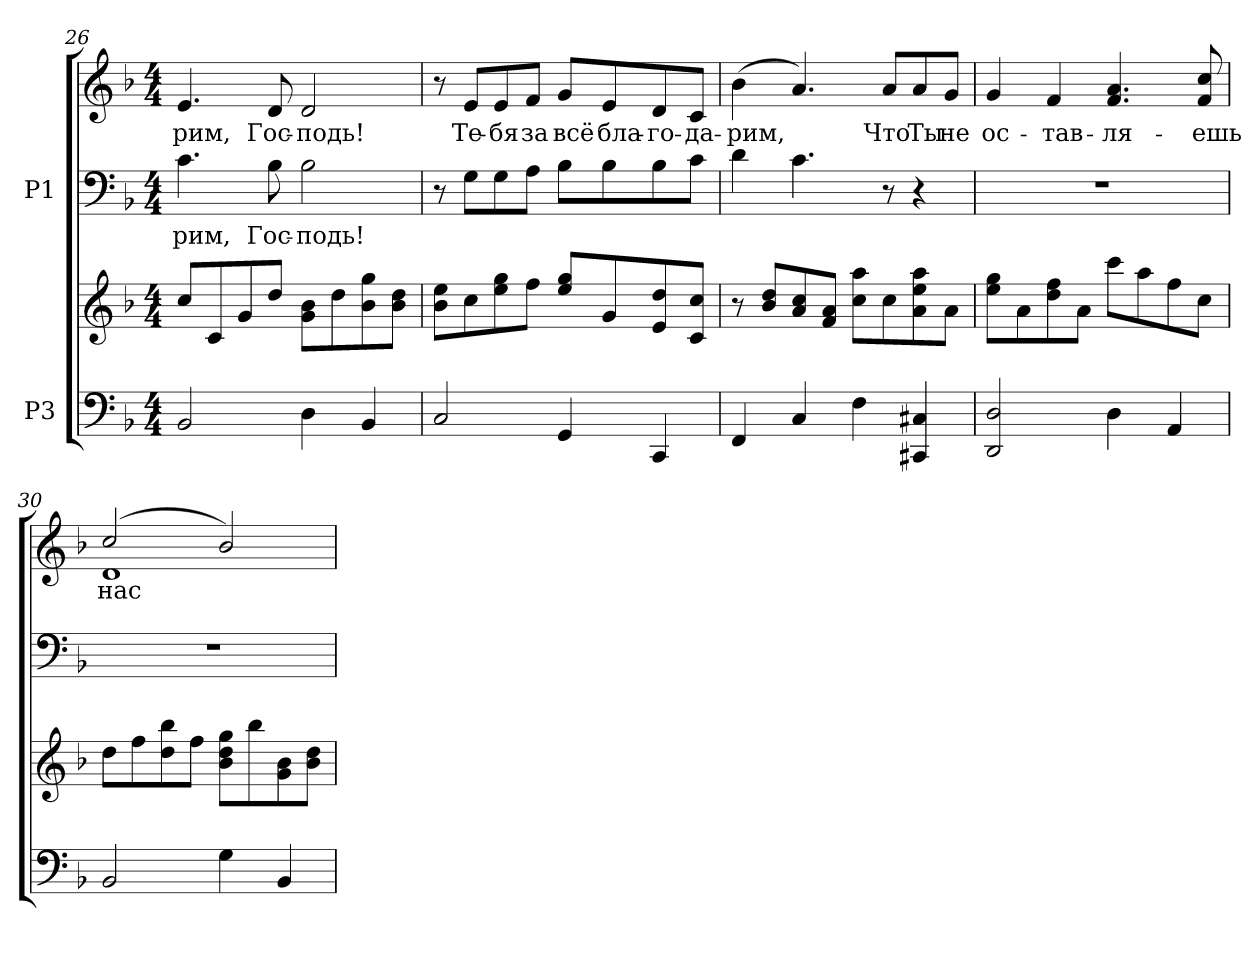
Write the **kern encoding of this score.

**kern	**kern	**kern	**text	**kern	**text
*part2	*part2	*part1	*part1	*part1	*part1
*staff4	*staff3	*staff2	*staff2	*staff1	*staff1
*I"P3	*	*I"P1	*	*	*
*clefF4	*clefG2	*clefF4	*	*clefG2	*
*k[b-]	*k[b-]	*k[b-]	*	*k[b-]	*
*F:	*F:	*F:	*	*F:	*
*M4/4	*M4/4	*M4/4	*	*M4/4	*
=26	=26	=26	=26	=26	=26
!	!	!	!LO:LY:a:color=#000000	!	!
!	!	!	!	!	!LO:LY:b:color=#000000
2BB-i/	8cci/L	4.ci\	-рим,	4.ei/	-рим,
.	8ci/	.	.	.	.
.	8gi/	.	.	.	.
!	!	!	!LO:LY:a:color=#000000	!	!
!	!	!	!	!	!LO:LY:b:color=#000000
.	8ddi/J	8B-i\	Гос-	8di/	Гос-
!	!	!	!LO:LY:a:color=#000000	!	!
!	!	!	!	!	!LO:LY:b:color=#000000
4Di\	8gi\ 8b-iL	2B-i\	-подь!	2di/	-подь!
.	8ddi\	.	.	.	.
4BB-i/	8b-i\ 8ggi	.	.	.	.
.	8b-i\ 8ddiJ	.	.	.	.
=27	=27	=27	=27	=27	=27
2Ci/	8b-i\ 8eeiL	8r	.	8r	.
!	!	!	!	!	!LO:LY:b:color=#000000
.	8cci\	8Gi\L	.	8ei/L	Те-
!	!	!	!	!	!LO:LY:b:color=#000000
.	8eei\ 8ggi	8Gi\	.	8ei/	-бя
!	!	!	!	!	!LO:LY:b:color=#000000
.	8ffi\J	8Ai\J	.	8fi/J	за
!	!	!	!	!	!LO:LY:b:color=#000000
4GGi/	8eei/ 8ggiL	8B-i\L	.	8gi/L	всё
!	!	!	!	!	!LO:LY:b:color=#000000
.	8gi/	8B-i\	.	8ei/	бла-
!	!	!	!	!	!LO:LY:b:color=#000000
4CCi/	8ei/ 8ddi	8B-i\	.	8di/	-го-
!	!	!	!	!	!LO:LY:b:color=#000000
.	8ci/ 8cciJ	8ci\J	.	8ci/J	-да-
!!LO:LB:g=z
=28	=28	=28	=28	=28	=28
!	!	!	!	!	!LO:LY:b:color=#000000
4FFi/	8r	4di\	.	(4b-i\	-рим,
.	8b-i/ 8ddiL	.	.	.	.
4Ci/	8ai/ 8cci	4.ci\	.	4.ai/)	.
.	8fi/ 8aiJ	.	.	.	.
4Fi\	8cci\ 8aaiL	.	.	.	.
!	!	!	!	!	!LO:LY:b:color=#000000
.	8cci\	8r	.	8ai/L	Что
!	!	!	!	!	!LO:LY:b:color=#000000
4CC#Xi/ 4C#Xi	8ai\ 8eei 8aai	4r	.	8ai/	Ты
!	!	!	!	!	!LO:LY:b:color=#000000
.	8ai\J	.	.	8gi/J	не
=29	=29	=29	=29	=29	=29
!	!	!	!	!	!LO:LY:b:color=#000000
2DDi/ 2Di	8eei\ 8ggiL	1r	.	4gi/	ос-
.	8ai\	.	.	.	.
!	!	!	!	!	!LO:LY:b:color=#000000
.	8ddi\ 8ffi	.	.	4fi/	-тав-
.	8ai\J	.	.	.	.
!	!	!	!	!	!LO:LY:b:color=#000000
4Di\	8ccci\L	.	.	4.fi/ 4.ai	-ля-
.	8aai\	.	.	.	.
4AAi/	8ffi\	.	.	.	.
!	!	!	!	!	!LO:LY:b:color=#000000
.	8cci\J	.	.	8fi/ 8cci	-ешь
=30	=30	=30	=30	=30	=30
!	!	!	!	!	!LO:LY:b:color=#000000
*	*	*	*	*^	*
2BB-i/	8ddi\L	1r	.	(2cci/	1di	нас
.	8ffi\	.	.	.	.	.
.	8ddi\ 8bb-i	.	.	.	.	.
.	8ffi\J	.	.	.	.	.
4Gi\	8b-i\ 8ddi 8ggiL	.	.	2b-i/)	.	.
.	8bb-i\	.	.	.	.	.
4BB-i/	8gi\ 8b-i	.	.	.	.	.
.	8b-i\ 8ddiJ	.	.	.	.	.
*	*	*	*	*v	*v	*
=	=	=	=	=	=
*-	*-	*-	*-	*-	*-
